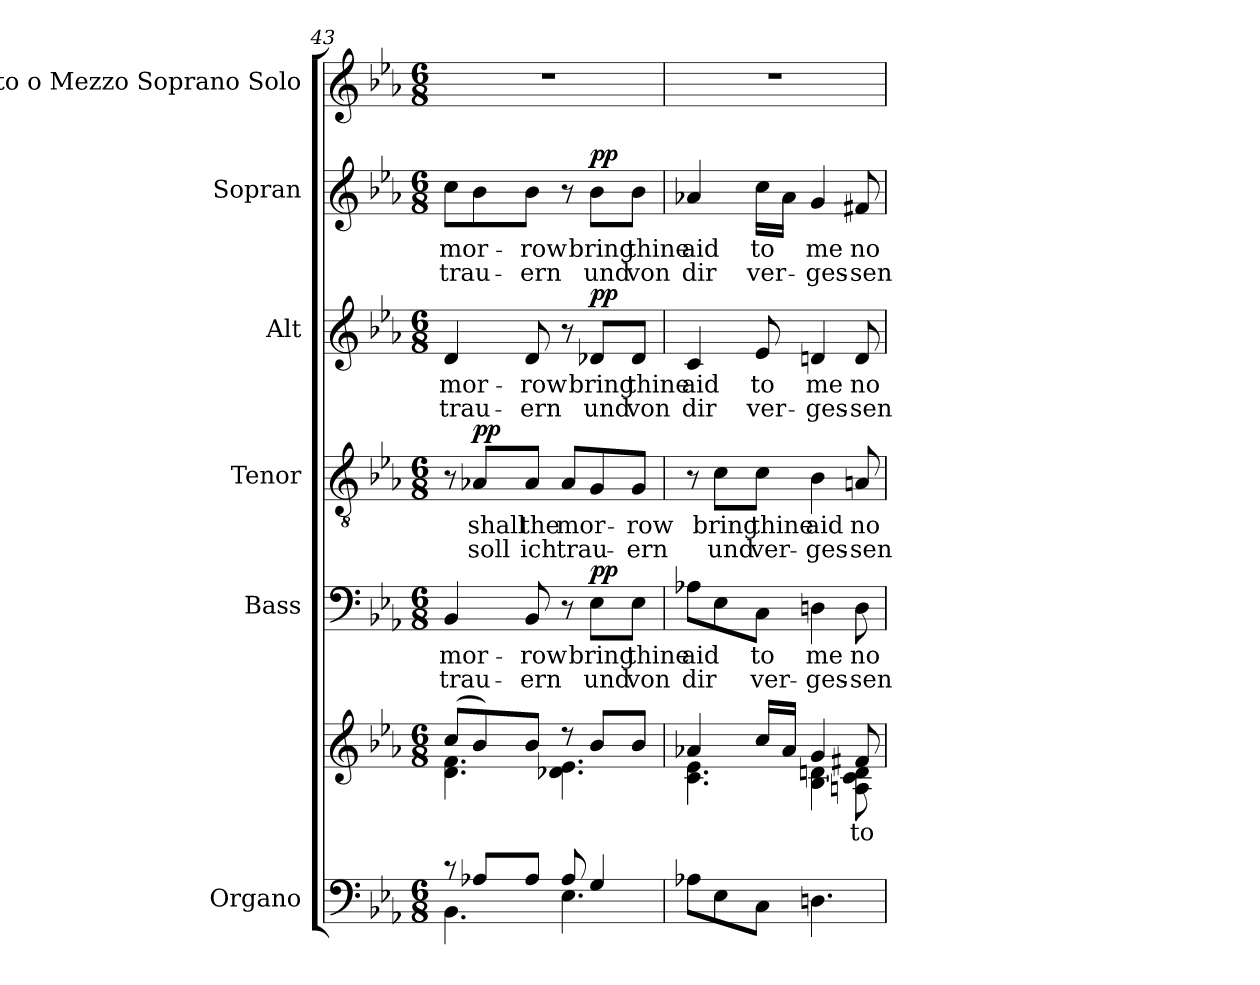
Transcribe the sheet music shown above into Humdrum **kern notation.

**kern	**kern	**text	**kern	**text	**text	**dynam	**kern	**text	**text	**dynam	**kern	**text	**text	**dynam	**kern	**text	**text	**dynam	**kern
*part6	*part6	*part6	*part5	*part5	*part5	*part5	*part4	*part4	*part4	*part4	*part3	*part3	*part3	*part3	*part2	*part2	*part2	*part2	*part1
*staff7	*staff6	*staff6	*staff5	*staff5	*staff5	*staff5	*staff4	*staff4	*staff4	*staff4	*staff3	*staff3	*staff3	*staff3	*staff2	*staff2	*staff2	*staff2	*staff1
*I"Organo	*	*	*I"Bass	*	*	*	*I"Tenor	*	*	*	*I"Alt	*	*	*	*I"Sopran	*	*	*	*I"Alto o Mezzo Soprano Solo
*	*	*	*I'B	*	*	*	*I'T	*	*	*	*I'A	*	*	*	*I'S	*	*	*	*I'S o l o
*clefF4	*clefG2	*	*clefF4	*	*	*	*clefGv2	*	*	*	*clefG2	*	*	*	*clefG2	*	*	*	*clefG2
*k[b-e-a-]	*k[b-e-a-]	*	*k[b-e-a-]	*	*	*	*k[b-e-a-]	*	*	*	*k[b-e-a-]	*	*	*	*k[b-e-a-]	*	*	*	*k[b-e-a-]
*E-:	*E-:	*	*E-:	*	*	*	*E-:	*	*	*	*E-:	*	*	*	*E-:	*	*	*	*E-:
*M6/8	*M6/8	*	*M6/8	*	*	*	*M6/8	*	*	*	*M6/8	*	*	*	*M6/8	*	*	*	*M6/8
=43	=43	=43	=43	=43	=43	=43	=43	=43	=43	=43	=43	=43	=43	=43	=43	=43	=43	=43	=43
*^	*^	*	*	*	*	*	*	*	*	*	*	*	*	*	*	*	*	*	*
!	!	!	!	!	!	!LO:LY:b	!LO:LY:b	!	!	!	!	!	!	!LO:LY:b	!LO:LY:b	!	!	!LO:LY:b	!LO:LY:b	!	!
8r	4.BB-\	(>8cc/L	4.d\ 4.f\	.	4BB-/	mor-	trau-	.	8r	.	.	.	4d/	mor-	trau-	.	8cc\L	mor-	trau-	.	2.r
!	!	!	!	!	!	!	!	!	!	!LO:LY:b	!LO:LY:b	!LO:DY:b	!	!	!	!	!	!	!	!	!
8A-X/L	.	8b-/)	.	.	.	.	.	.	8A-X/L	shall	soll	pp	.	.	.	.	8b-\	.	.	.	.
!	!	!	!	!	!	!LO:LY:b	!LO:LY:b	!	!	!LO:LY:b	!LO:LY:b	!	!	!LO:LY:b	!LO:LY:b	!	!	!LO:LY:b	!LO:LY:b	!	!
8A-/J	.	8b-/J	.	.	8BB-/	-row	-ern	.	8A-/J	the	ich	.	8d/	-row	-ern	.	8b-\J	-row	-ern	.	.
!	!	!	!	!	!	!	!	!	!	!LO:LY:b	!LO:LY:b	!	!	!	!	!	!	!	!	!	!
8A-/	4.E-\	8r	4.d-X\ 4.e-\	.	8r	.	.	.	8A-/L	mor-	trau-	.	8r	.	.	.	8r	.	.	.	.
!	!	!	!	!	!	!LO:LY:b	!LO:LY:b	!LO:DY:b	!	!	!	!	!	!LO:LY:b	!LO:LY:b	!LO:DY:b	!	!LO:LY:b	!LO:LY:b	!LO:DY:b	!
4G/	.	8b-/L	.	.	8E-\L	bring	und	pp	8G/	.	.	.	8d-X/L	bring	und	pp	8b-\L	bring	und	pp	.
!	!	!	!	!	!	!LO:LY:b	!LO:LY:b	!	!	!LO:LY:b	!LO:LY:b	!	!	!LO:LY:b	!LO:LY:b	!	!	!LO:LY:b	!LO:LY:b	!	!
.	.	8b-/J	.	.	8E-\J	thine	von	.	8G/J	-row	-ern	.	8d-/J	thine	von	.	8b-\J	thine	von	.	.
*v	*v	*	*	*	*	*	*	*	*	*	*	*	*	*	*	*	*	*	*	*	*
=44	=44	=44	=44	=44	=44	=44	=44	=44	=44	=44	=44	=44	=44	=44	=44	=44	=44	=44	=44	=44
!	!	!	!	!	!LO:LY:b	!LO:LY:b	!	!	!	!	!	!	!LO:LY:b	!LO:LY:b	!	!	!LO:LY:b	!LO:LY:b	!	!
8A-X\L	4a-X/	4.c\ 4.e-\	.	8A-X\L	aid	dir	.	8r	.	.	.	4c/	aid	dir	.	4a-X/	aid	dir	.	2.r
!	!	!	!	!	!	!	!	!	!LO:LY:b	!LO:LY:b	!	!	!	!	!	!	!	!	!	!
8E-\	.	.	.	8E-\	.	.	.	8c\L	bring	und	.	.	.	.	.	.	.	.	.	.
!	!	!	!	!	!LO:LY:b	!LO:LY:b	!	!	!LO:LY:b	!LO:LY:b	!	!	!LO:LY:b	!LO:LY:b	!	!	!LO:LY:b	!LO:LY:b	!	!
8C\J	16cc/LL	.	.	8C\J	to	ver-	.	8c\J	thine	ver-	.	8e-/	to	ver-	.	16cc\LL	to	ver-	.	.
.	16a-/JJ	.	.	.	.	.	.	.	.	.	.	.	.	.	.	16a-\JJ	.	.	.	.
!	!	!	!	!	!LO:LY:b	!LO:LY:b	!	!	!LO:LY:b	!LO:LY:b	!	!	!LO:LY:b	!LO:LY:b	!	!	!LO:LY:b	!LO:LY:b	!	!
4.Dn\	4g/	4B-\ [4dn\	.	4Dn\	me	-ges-	.	4B-\	aid	-ges-	.	4dn/	me	-ges-	.	4g/	me	-ges-	.	.
!	!	!	!LO:LY:b	!	!LO:LY:b	!LO:LY:b	!	!	!LO:LY:b	!LO:LY:b	!	!	!LO:LY:b	!LO:LY:b	!	!	!LO:LY:b	!LO:LY:b	!	!
.	8f#X/	8An\ 8c\ 8d\]	to	8D\	no	-sen	.	8An/	no	-sen	.	8d/	no	-sen	.	8f#X/	no	-sen	.	.
*	*v	*v	*	*	*	*	*	*	*	*	*	*	*	*	*	*	*	*	*	*
=	=	=	=	=	=	=	=	=	=	=	=	=	=	=	=	=	=	=	=
*-	*-	*-	*-	*-	*-	*-	*-	*-	*-	*-	*-	*-	*-	*-	*-	*-	*-	*-	*-
